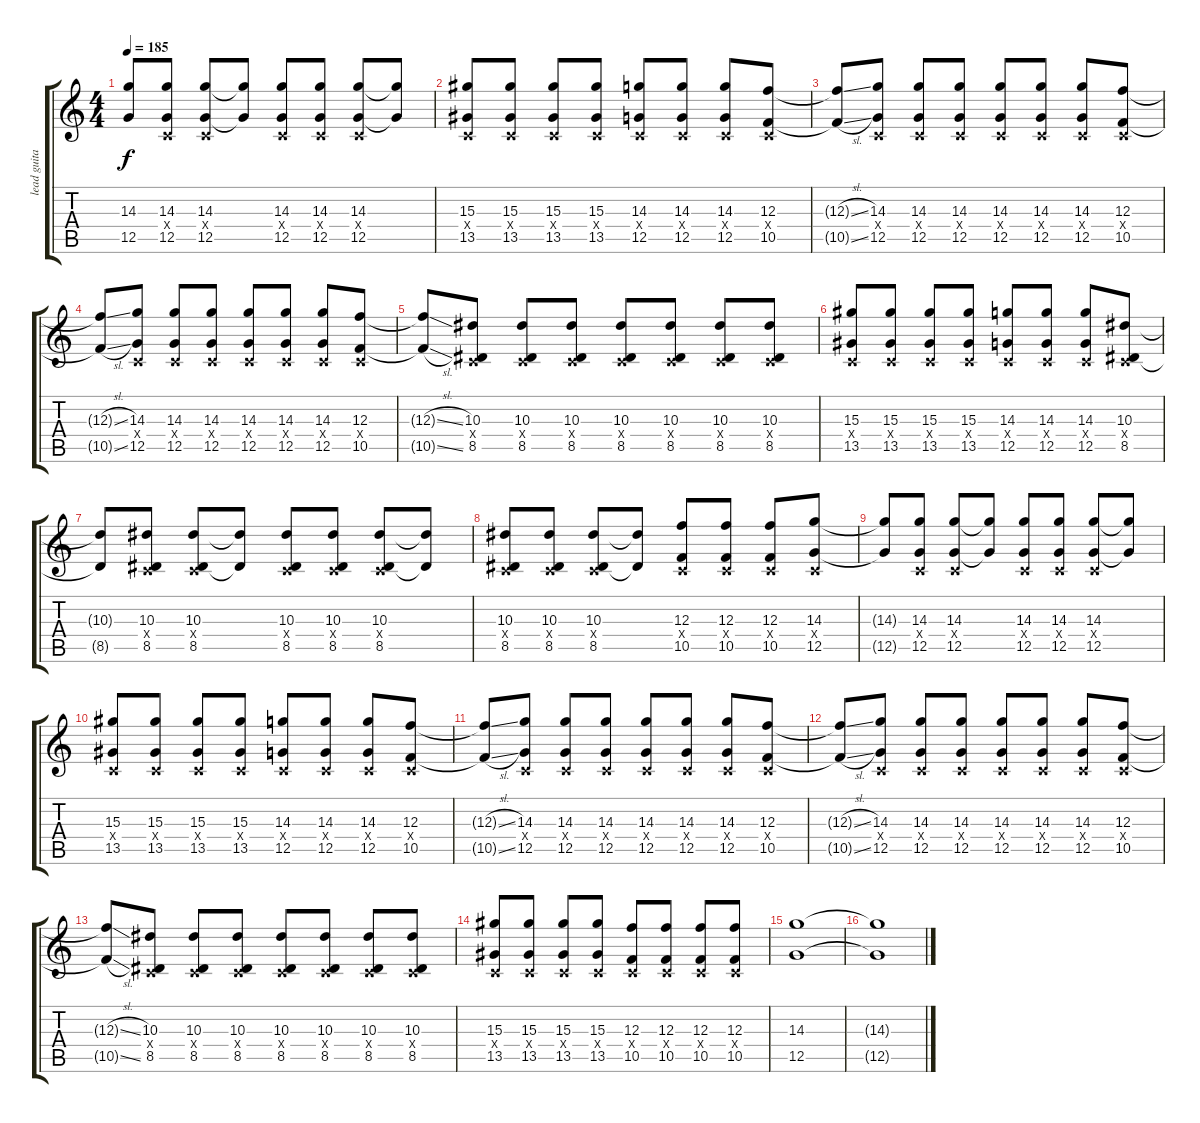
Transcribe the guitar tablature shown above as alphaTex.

\track ("lead guitar" "lead guita") {instrument distortionguitar}
\staff {score tabs}
\tuning (D4 A3 F3 C3 G2 C2) {hide}
\ts (4 4)
\tempo 185
\clef g2
\ks c
(14.3{t} 12.5{t}).8{dy f} (14.3 0.4{x} 12.5).8 (14.3 0.4{x} 12.5).8 (14.3{t} 12.5{t}).8 (14.3 0.4{x} 12.5).8 (14.3 0.4{x} 12.5).8 (14.3 0.4{x} 12.5).8 (14.3{t} 12.5{t}).8 |
(15.3 0.4{x} 13.5).8 (15.3 0.4{x} 13.5).8 (15.3 0.4{x} 13.5).8 (15.3 0.4{x} 13.5).8 (14.3 0.4{x} 12.5).8 (14.3 0.4{x} 12.5).8 (14.3 0.4{x} 12.5).8 (12.3 0.4{x} 10.5).8 |
(12.3{sl t} 10.5{sl t}).8 (14.3 0.4{x} 12.5).8 (14.3 0.4{x} 12.5).8 (14.3 0.4{x} 12.5).8 (14.3 0.4{x} 12.5).8 (14.3 0.4{x} 12.5).8 (14.3 0.4{x} 12.5).8 (12.3 0.4{x} 10.5).8 |
(12.3{sl t} 10.5{sl t}).8 (14.3 0.4{x} 12.5).8 (14.3 0.4{x} 12.5).8 (14.3 0.4{x} 12.5).8 (14.3 0.4{x} 12.5).8 (14.3 0.4{x} 12.5).8 (14.3 0.4{x} 12.5).8 (12.3 0.4{x} 10.5).8 |
(12.3{sl t} 10.5{sl t}).8 (10.3 0.4{x} 8.5).8 (10.3 0.4{x} 8.5).8 (10.3 0.4{x} 8.5).8 (10.3 0.4{x} 8.5).8 (10.3 0.4{x} 8.5).8 (10.3 0.4{x} 8.5).8 (10.3 0.4{x} 8.5).8 |
(15.3 0.4{x} 13.5).8 (15.3 0.4{x} 13.5).8 (15.3 0.4{x} 13.5).8 (15.3 0.4{x} 13.5).8 (14.3 0.4{x} 12.5).8 (14.3 0.4{x} 12.5).8 (14.3 0.4{x} 12.5).8 (10.3 0.4{x} 8.5).8 |
(10.3{t} 8.5{t}).8 (10.3 0.4{x} 8.5).8 (10.3 0.4{x} 8.5).8 (10.3{t} 8.5{t}).8 (10.3 0.4{x} 8.5).8 (10.3 0.4{x} 8.5).8 (10.3 0.4{x} 8.5).8 (10.3{t} 8.5{t}).8 |
(10.3 0.4{x} 8.5).8 (10.3 0.4{x} 8.5).8 (10.3 0.4{x} 8.5).8 (10.3{t} 8.5{t}).8 (12.3 0.4{x} 10.5).8 (12.3 0.4{x} 10.5).8 (12.3 0.4{x} 10.5).8 (14.3 0.4{x} 12.5).8 |
(14.3{t} 12.5{t}).8 (14.3 0.4{x} 12.5).8 (14.3 0.4{x} 12.5).8 (14.3{t} 12.5{t}).8 (14.3 0.4{x} 12.5).8 (14.3 0.4{x} 12.5).8 (14.3 0.4{x} 12.5).8 (14.3{t} 12.5{t}).8 |
(15.3 0.4{x} 13.5).8 (15.3 0.4{x} 13.5).8 (15.3 0.4{x} 13.5).8 (15.3 0.4{x} 13.5).8 (14.3 0.4{x} 12.5).8 (14.3 0.4{x} 12.5).8 (14.3 0.4{x} 12.5).8 (12.3 0.4{x} 10.5).8 |
(12.3{sl t} 10.5{sl t}).8 (14.3 0.4{x} 12.5).8 (14.3 0.4{x} 12.5).8 (14.3 0.4{x} 12.5).8 (14.3 0.4{x} 12.5).8 (14.3 0.4{x} 12.5).8 (14.3 0.4{x} 12.5).8 (12.3 0.4{x} 10.5).8 |
(12.3{sl t} 10.5{sl t}).8 (14.3 0.4{x} 12.5).8 (14.3 0.4{x} 12.5).8 (14.3 0.4{x} 12.5).8 (14.3 0.4{x} 12.5).8 (14.3 0.4{x} 12.5).8 (14.3 0.4{x} 12.5).8 (12.3 0.4{x} 10.5).8 |
(12.3{sl t} 10.5{sl t}).8 (10.3 0.4{x} 8.5).8 (10.3 0.4{x} 8.5).8 (10.3 0.4{x} 8.5).8 (10.3 0.4{x} 8.5).8 (10.3 0.4{x} 8.5).8 (10.3 0.4{x} 8.5).8 (10.3 0.4{x} 8.5).8 |
(15.3 0.4{x} 13.5).8 (15.3 0.4{x} 13.5).8 (15.3 0.4{x} 13.5).8 (15.3 0.4{x} 13.5).8 (12.3 0.4{x} 10.5).8 (12.3 0.4{x} 10.5).8 (12.3 0.4{x} 10.5).8 (12.3 0.4{x} 10.5).8 |
(14.3 12.5).1 |
(14.3{t} 12.5{t}).1
